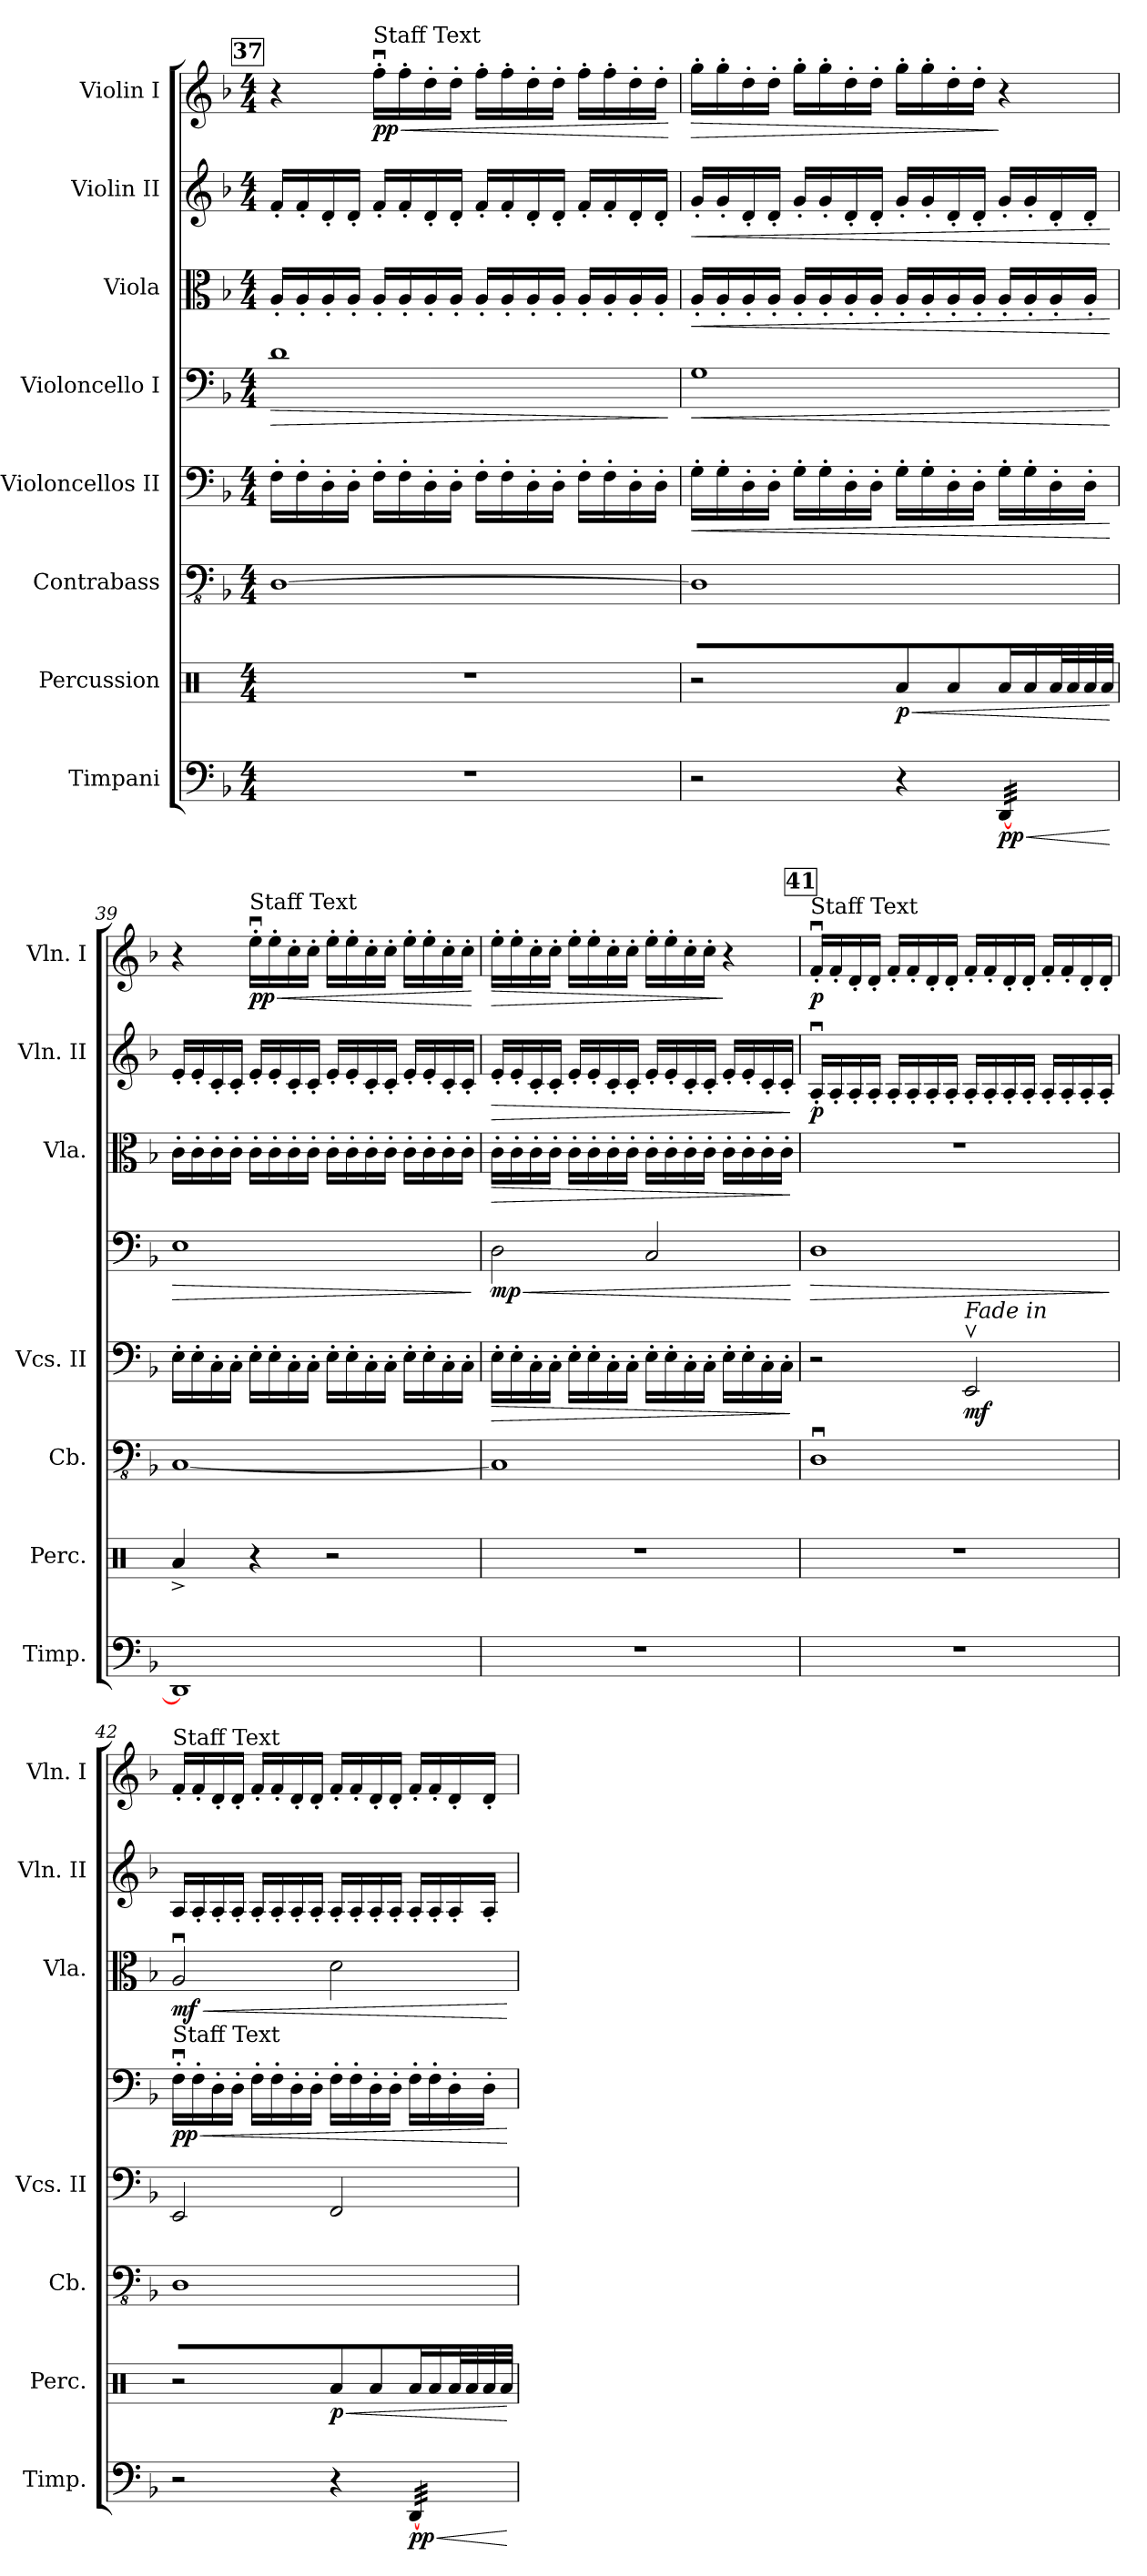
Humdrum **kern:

**kern	**dynam	**kern	**dynam	**kern	**kern	**dynam	**kern	**dynam	**kern	**dynam	**kern	**dynam	**kern	**dynam
*part8	*part8	*part7	*part7	*part6	*part5	*part5	*part4	*part4	*part3	*part3	*part2	*part2	*part1	*part1
*staff8	*staff8	*staff7	*staff7	*staff6	*staff5	*staff5	*staff4	*staff4	*staff3	*staff3	*staff2	*staff2	*staff1	*staff1
*I"Timpani	*	*I"Percussion	*	*I"Contrabass	*I"Violoncellos II	*	*I"Violoncello I	*	*I"Viola	*	*I"Violin II	*	*I"Violin I	*
*I'Timp.	*	*I'Perc.	*	*I'Cb.	*I'Vcs. II	*	*	*	*I'Vla.	*	*I'Vln. II	*	*I'Vln. I	*
*clefF4	*	*clefX	*	*clefFv4	*clefF4	*	*clefF4	*	*clefC3	*	*clefG2	*	*clefG2	*
*k[b-]	*	*k[]	*	*k[b-]	*k[b-]	*	*k[b-]	*	*k[b-]	*	*k[b-]	*	*k[b-]	*
*M4/4	*	*M4/4	*	*M4/4	*M4/4	*	*M4/4	*	*M4/4	*	*M4/4	*	*M4/4	*
!!LO:REH:place=s1:a:B:fs=14:t=37
=37	=37	=37	=37	=37	=37	=37	=37	=37	=37	=37	=37	=37	=37	=37
!	!	!	!	!	!	!	!	!LO:HP:b	!	!	!	!	!	!
1r	.	1r	.	[1DD	16F'\LL	.	1d	>	16A'/LL	.	16f'/LL	.	4r	.
.	.	.	.	.	16F'\	.	.	.	16A'/	.	16f'/	.	.	.
.	.	.	.	.	16D'\	.	.	.	16A'/	.	16d'/	.	.	.
.	.	.	.	.	16D'\JJ	.	.	.	16A'/JJ	.	16d'/JJ	.	.	.
!	!	!	!	!	!	!	!	!	!	!	!	!	!LO:TX:a:t=Staff Text	!
!	!	!	!	!	!	!	!	!	!	!	!	!	!	!LO:HP:b
!	!	!	!	!	!	!	!	!	!	!	!	!	!	!LO:DY:n=1:b
.	.	.	.	.	16F'\LL	.	.	.	16A'/LL	.	16f'/LL	.	16ffu'\LL	< pp
.	.	.	.	.	16F'\	.	.	.	16A'/	.	16f'/	.	16ff'\	.
.	.	.	.	.	16D'\	.	.	.	16A'/	.	16d'/	.	16dd'\	.
.	.	.	.	.	16D'\JJ	.	.	.	16A'/JJ	.	16d'/JJ	.	16dd'\JJ	.
.	.	.	.	.	16F'\LL	.	.	.	16A'/LL	.	16f'/LL	.	16ff'\LL	.
.	.	.	.	.	16F'\	.	.	.	16A'/	.	16f'/	.	16ff'\	.
.	.	.	.	.	16D'\	.	.	.	16A'/	.	16d'/	.	16dd'\	.
.	.	.	.	.	16D'\JJ	.	.	.	16A'/JJ	.	16d'/JJ	.	16dd'\JJ	.
.	.	.	.	.	16F'\LL	.	.	.	16A'/LL	.	16f'/LL	.	16ff'\LL	.
.	.	.	.	.	16F'\	.	.	.	16A'/	.	16f'/	.	16ff'\	.
.	.	.	.	.	16D'\	.	.	.	16A'/	.	16d'/	.	16dd'\	.
.	.	.	.	.	16D'\JJ	.	.	.	16A'/JJ	.	16d'/JJ	.	16dd'\JJ	.
.	.	.	.	.	.	.	.	]	.	.	.	.	.	[
!!LO:LB:g=z
=38	=38	=38	=38	=38	=38	=38	=38	=38	=38	=38	=38	=38	=38	=38
!	!	!	!	!	!	!LO:HP:b	!	!LO:HP:b	!	!LO:HP:b	!	!LO:HP:b	!	!LO:HP:b
2r	.	2r	.	1DD]	16G'\LL	<	1G	<	16A'/LL	<	16g'/LL	<	16gg'\LL	>
.	.	.	.	.	16G'\	.	.	.	16A'/	.	16g'/	.	16gg'\	.
.	.	.	.	.	16D'\	.	.	.	16A'/	.	16d'/	.	16dd'\	.
.	.	.	.	.	16D'\JJ	.	.	.	16A'/JJ	.	16d'/JJ	.	16dd'\JJ	.
.	.	.	.	.	16G'\LL	.	.	.	16A'/LL	.	16g'/LL	.	16gg'\LL	.
.	.	.	.	.	16G'\	.	.	.	16A'/	.	16g'/	.	16gg'\	.
.	.	.	.	.	16D'\	.	.	.	16A'/	.	16d'/	.	16dd'\	.
.	.	.	.	.	16D'\JJ	.	.	.	16A'/JJ	.	16d'/JJ	.	16dd'\JJ	.
!	!	!	!LO:HP:b	!	!	!	!	!	!	!	!	!	!	!
!	!	!	!LO:DY:n=1:b	!	!	!	!	!	!	!	!	!	!	!
4r	.	8Ra/L	< p	.	16G'\LL	.	.	.	16A'/LL	.	16g'/LL	.	16gg'\LL	.
.	.	.	.	.	16G'\	.	.	.	16A'/	.	16g'/	.	16gg'\	.
.	.	8Ra/J	.	.	16D'\	.	.	.	16A'/	.	16d'/	.	16dd'\	.
.	.	.	.	.	16D'\JJ	.	.	.	16A'/JJ	.	16d'/JJ	.	16dd'\JJ	.
!	!LO:HP:b	!	!	!	!	!	!	!	!	!	!	!	!	!
!	!LO:DY:n=1:b	!	!	!	!	!	!	!	!	!	!	!	!	!
*tremolo	*	*	*	*	*	*	*	*	*	*	*	*	*	*
[32DD/LLL	< pp	16Ra/LL	.	.	16G'\LL	.	.	.	16A'/LL	.	16g'/LL	.	4r	]
32DD/	.	.	.	.	.	.	.	.	.	.	.	.	.	.
32DD/	.	16Ra/	.	.	16G'\	.	.	.	16A'/	.	16g'/	.	.	.
32DD/	.	.	.	.	.	.	.	.	.	.	.	.	.	.
*	*	*tremolo	*	*	*	*	*	*	*	*	*	*	*	*
32DD/	.	32Ra/	.	.	16D'\	.	.	.	16A'/	.	16d'/	.	.	.
32DD/	.	32Ra/	.	.	.	.	.	.	.	.	.	.	.	.
32DD/	.	32Ra/	.	.	16D'\JJ	.	.	.	16A'/JJ	.	16d'/JJ	.	.	.
32DD/JJJ	.	32Ra/JJJ	.	.	.	.	.	.	.	.	.	.	.	.
*	*	*Xtremolo	*	*	*	*	*	*	*	*	*	*	*	*
*Xtremolo	*	*	*	*	*	*	*	*	*	*	*	*	*	*
.	[	.	[	.	.	[	.	[	.	[	.	[	.	.
=39	=39	=39	=39	=39	=39	=39	=39	=39	=39	=39	=39	=39	=39	=39
!	!	!	!	!	!	!	!	!LO:HP:b	!	!	!	!	!	!
1DD]	.	4Ra^/	.	[1CC	16E'\LL	.	1E	>	16c'\LL	.	16e'/LL	.	4r	.
.	.	.	.	.	16E'\	.	.	.	16c'\	.	16e'/	.	.	.
.	.	.	.	.	16C'\	.	.	.	16c'\	.	16c'/	.	.	.
.	.	.	.	.	16C'\JJ	.	.	.	16c'\JJ	.	16c'/JJ	.	.	.
!	!	!	!	!	!	!	!	!	!	!	!	!	!LO:TX:a:t=Staff Text	!
!	!	!	!	!	!	!	!	!	!	!	!	!	!	!LO:HP:b
!	!	!	!	!	!	!	!	!	!	!	!	!	!	!LO:DY:n=1:b
.	.	4r	.	.	16E'\LL	.	.	.	16c'\LL	.	16e'/LL	.	16eeu'\LL	< pp
.	.	.	.	.	16E'\	.	.	.	16c'\	.	16e'/	.	16ee'\	.
.	.	.	.	.	16C'\	.	.	.	16c'\	.	16c'/	.	16cc'\	.
.	.	.	.	.	16C'\JJ	.	.	.	16c'\JJ	.	16c'/JJ	.	16cc'\JJ	.
.	.	2r	.	.	16E'\LL	.	.	.	16c'\LL	.	16e'/LL	.	16ee'\LL	.
.	.	.	.	.	16E'\	.	.	.	16c'\	.	16e'/	.	16ee'\	.
.	.	.	.	.	16C'\	.	.	.	16c'\	.	16c'/	.	16cc'\	.
.	.	.	.	.	16C'\JJ	.	.	.	16c'\JJ	.	16c'/JJ	.	16cc'\JJ	.
.	.	.	.	.	16E'\LL	.	.	.	16c'\LL	.	16e'/LL	.	16ee'\LL	.
.	.	.	.	.	16E'\	.	.	.	16c'\	.	16e'/	.	16ee'\	.
.	.	.	.	.	16C'\	.	.	.	16c'\	.	16c'/	.	16cc'\	.
.	.	.	.	.	16C'\JJ	.	.	.	16c'\JJ	.	16c'/JJ	.	16cc'\JJ	.
.	.	.	.	.	.	.	.	]	.	.	.	.	.	[
=40	=40	=40	=40	=40	=40	=40	=40	=40	=40	=40	=40	=40	=40	=40
!	!	!	!	!	!	!LO:HP:b	!	!LO:HP:b	!	!LO:HP:b	!	!LO:HP:b	!	!LO:HP:b
!	!	!	!	!	!	!	!	!LO:DY:n=1:b	!	!	!	!	!	!
1r	.	1r	.	1CC]	16E'\LL	>	2D\	< mp	16c'\LL	>	16e'/LL	>	16ee'\LL	>
.	.	.	.	.	16E'\	.	.	.	16c'\	.	16e'/	.	16ee'\	.
.	.	.	.	.	16C'\	.	.	.	16c'\	.	16c'/	.	16cc'\	.
.	.	.	.	.	16C'\JJ	.	.	.	16c'\JJ	.	16c'/JJ	.	16cc'\JJ	.
.	.	.	.	.	16E'\LL	.	.	.	16c'\LL	.	16e'/LL	.	16ee'\LL	.
.	.	.	.	.	16E'\	.	.	.	16c'\	.	16e'/	.	16ee'\	.
.	.	.	.	.	16C'\	.	.	.	16c'\	.	16c'/	.	16cc'\	.
.	.	.	.	.	16C'\JJ	.	.	.	16c'\JJ	.	16c'/JJ	.	16cc'\JJ	.
.	.	.	.	.	16E'\LL	.	2C/	.	16c'\LL	.	16e'/LL	.	16ee'\LL	.
.	.	.	.	.	16E'\	.	.	.	16c'\	.	16e'/	.	16ee'\	.
.	.	.	.	.	16C'\	.	.	.	16c'\	.	16c'/	.	16cc'\	.
.	.	.	.	.	16C'\JJ	.	.	.	16c'\JJ	.	16c'/JJ	.	16cc'\JJ	.
.	.	.	.	.	16E'\LL	.	.	.	16c'\LL	.	16e'/LL	.	4r	]
.	.	.	.	.	16E'\	.	.	.	16c'\	.	16e'/	.	.	.
.	.	.	.	.	16C'\	.	.	.	16c'\	.	16c'/	.	.	.
.	.	.	.	.	16C'\JJ	.	.	.	16c'\JJ	.	16c'/JJ	.	.	.
.	.	.	.	.	.	]	.	[	.	]	.	]	.	.
!!LO:REH:place=s1:a:B:fs=14:t=41
=41	=41	=41	=41	=41	=41	=41	=41	=41	=41	=41	=41	=41	=41	=41
!	!	!	!	!	!	!	!	!	!	!	!	!	!LO:TX:a:t=Staff Text	!
!	!	!	!	!	!	!	!	!LO:HP:b	!	!	!	!LO:DY:b	!	!LO:DY:b
1r	.	1r	.	1DDu	2r	.	1D	>	1r	.	16Au'/LL	p	16fu'/LL	p
.	.	.	.	.	.	.	.	.	.	.	16A'/	.	16f'/	.
.	.	.	.	.	.	.	.	.	.	.	16A'/	.	16d'/	.
.	.	.	.	.	.	.	.	.	.	.	16A'/JJ	.	16d'/JJ	.
.	.	.	.	.	.	.	.	.	.	.	16A'/LL	.	16f'/LL	.
.	.	.	.	.	.	.	.	.	.	.	16A'/	.	16f'/	.
.	.	.	.	.	.	.	.	.	.	.	16A'/	.	16d'/	.
.	.	.	.	.	.	.	.	.	.	.	16A'/JJ	.	16d'/JJ	.
!	!	!	!	!	!LO:TX:a:i:t=Fade in	!	!	!	!	!	!	!	!	!
!	!	!	!	!	!	!LO:DY:b	!	!	!	!	!	!	!	!
.	.	.	.	.	2EEv/	mf	.	.	.	.	16A'/LL	.	16f'/LL	.
.	.	.	.	.	.	.	.	.	.	.	16A'/	.	16f'/	.
.	.	.	.	.	.	.	.	.	.	.	16A'/	.	16d'/	.
.	.	.	.	.	.	.	.	.	.	.	16A'/JJ	.	16d'/JJ	.
.	.	.	.	.	.	.	.	.	.	.	16A'/LL	.	16f'/LL	.
.	.	.	.	.	.	.	.	.	.	.	16A'/	.	16f'/	.
.	.	.	.	.	.	.	.	.	.	.	16A'/	.	16d'/	.
.	.	.	.	.	.	.	.	.	.	.	16A'/JJ	.	16d'/JJ	.
.	.	.	.	.	.	.	.	]	.	.	.	.	.	.
!!LO:PB:g=z
=42	=42	=42	=42	=42	=42	=42	=42	=42	=42	=42	=42	=42	=42	=42
!	!	!	!	!	!	!	!	!	!	!	!	!	!LO:TX:a:t=Staff Text	!
!	!	!	!	!	!	!	!LO:TX:a:t=Staff Text	!	!	!	!	!	!	!
!	!	!	!	!	!	!	!	!LO:HP:b	!	!LO:HP:b	!	!	!	!
!	!	!	!	!	!	!	!	!LO:DY:n=1:b	!	!LO:DY:n=1:b	!	!	!	!
2r	.	2r	.	1DD	2EE/	.	16Fu'\LL	< pp	2Au/	< mf	16A/LL	.	16f'/LL	.
.	.	.	.	.	.	.	16F'\	.	.	.	16A'/	.	16f'/	.
.	.	.	.	.	.	.	16D'\	.	.	.	16A'/	.	16d'/	.
.	.	.	.	.	.	.	16D'\JJ	.	.	.	16A'/JJ	.	16d'/JJ	.
.	.	.	.	.	.	.	16F'\LL	.	.	.	16A'/LL	.	16f'/LL	.
.	.	.	.	.	.	.	16F'\	.	.	.	16A'/	.	16f'/	.
.	.	.	.	.	.	.	16D'\	.	.	.	16A'/	.	16d'/	.
.	.	.	.	.	.	.	16D'\JJ	.	.	.	16A'/JJ	.	16d'/JJ	.
!	!	!	!LO:HP:b	!	!	!	!	!	!	!	!	!	!	!
!	!	!	!LO:DY:n=1:b	!	!	!	!	!	!	!	!	!	!	!
4r	.	8Ra/L	< p	.	2FF/	.	16F'\LL	.	2d\	.	16A'/LL	.	16f'/LL	.
.	.	.	.	.	.	.	16F'\	.	.	.	16A'/	.	16f'/	.
.	.	8Ra/J	.	.	.	.	16D'\	.	.	.	16A'/	.	16d'/	.
.	.	.	.	.	.	.	16D'\JJ	.	.	.	16A'/JJ	.	16d'/JJ	.
!	!LO:HP:b	!	!	!	!	!	!	!	!	!	!	!	!	!
!	!LO:DY:n=1:b	!	!	!	!	!	!	!	!	!	!	!	!	!
*tremolo	*	*	*	*	*	*	*	*	*	*	*	*	*	*
[32DD/LLL	< pp	16Ra/LL	.	.	.	.	16F'\LL	.	.	.	16A'/LL	.	16f'/LL	.
32DD/	.	.	.	.	.	.	.	.	.	.	.	.	.	.
32DD/	.	16Ra/	.	.	.	.	16F'\	.	.	.	16A'/	.	16f'/	.
32DD/	.	.	.	.	.	.	.	.	.	.	.	.	.	.
*	*	*tremolo	*	*	*	*	*	*	*	*	*	*	*	*
32DD/	.	32Ra/	.	.	.	.	16D'\	.	.	.	16A'/	.	16d'/	.
32DD/	.	32Ra/	.	.	.	.	.	.	.	.	.	.	.	.
32DD/	.	32Ra/	.	.	.	.	16D'\JJ	.	.	.	16A'/JJ	.	16d'/JJ	.
32DD/JJJ	.	32Ra/JJJ	.	.	.	.	.	.	.	.	.	.	.	.
*	*	*Xtremolo	*	*	*	*	*	*	*	*	*	*	*	*
*Xtremolo	*	*	*	*	*	*	*	*	*	*	*	*	*	*
.	[	.	[	.	.	.	.	[	.	[	.	.	.	.
=	=	=	=	=	=	=	=	=	=	=	=	=	=	=
*-	*-	*-	*-	*-	*-	*-	*-	*-	*-	*-	*-	*-	*-	*-
